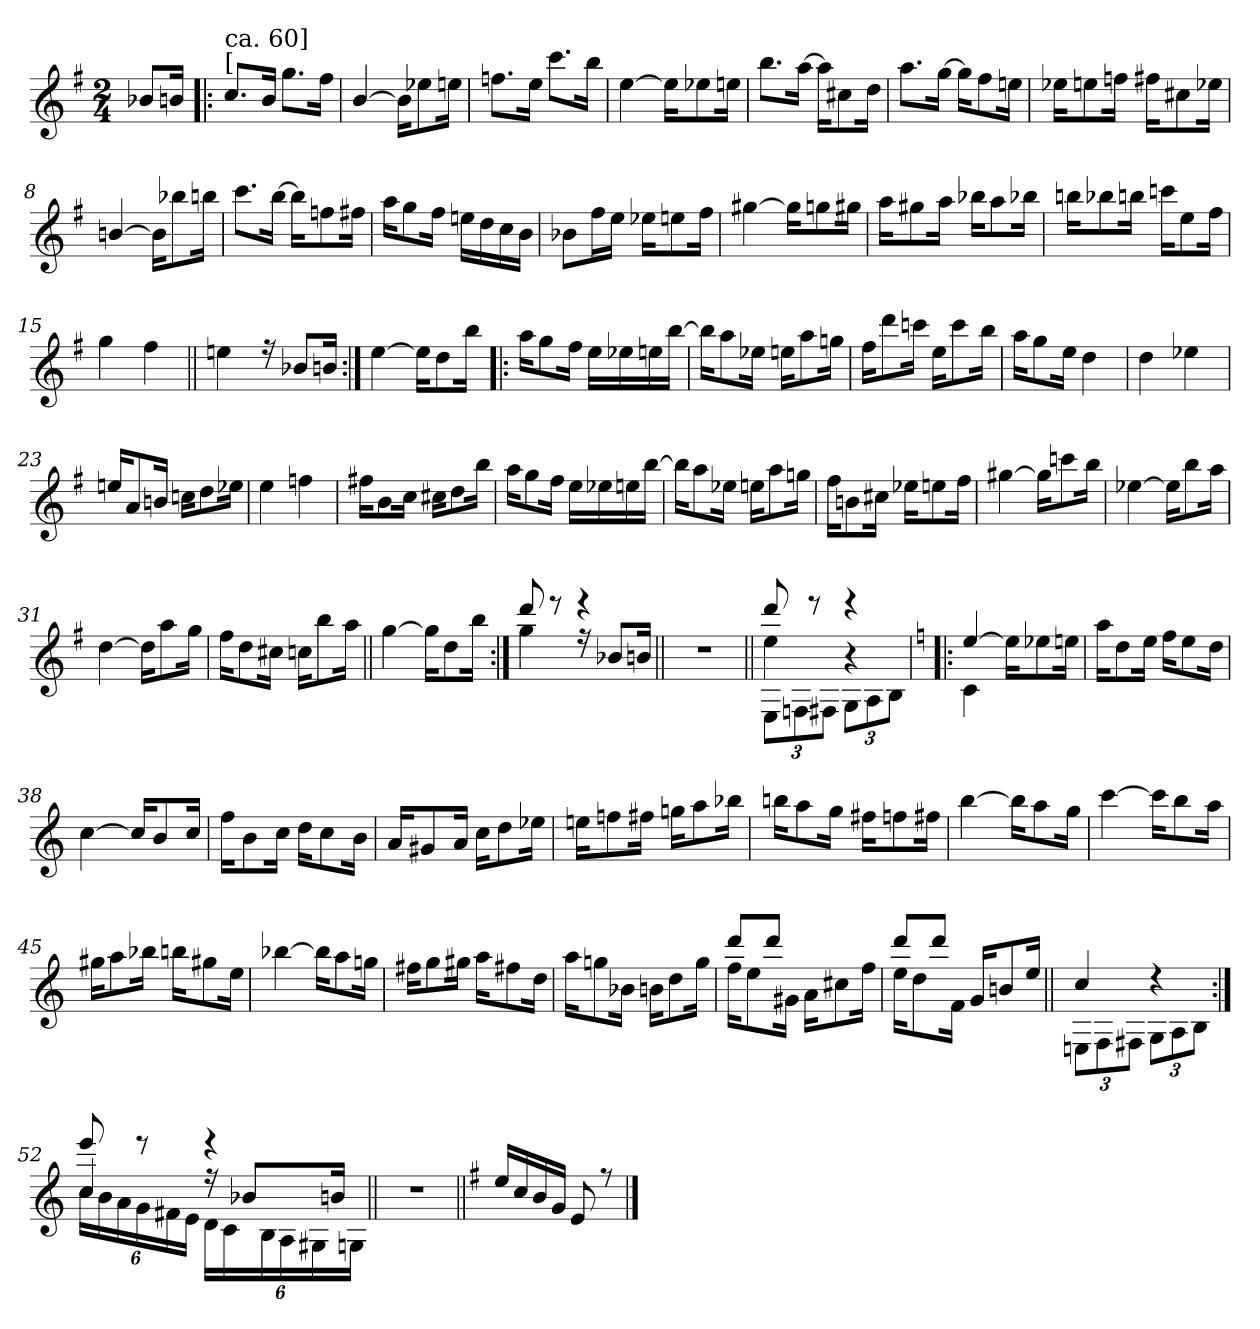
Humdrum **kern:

**kern
*part1
*staff1
*clefG2
*k[f#]
*G:
*M2/4
=
8b-X/L
16bn/Jk
=1!|:
*^
!LO:TX:a:t=[	!
!LO:TX:a:t=ca. 60]	!
8.cc/L	4ryy
16b/Jk	.
8.gg\L	4ryy
16ff#\Jk	.
=2	=2
[>4b/	2ryy
16b\KL]	.
8ee-X\	.
16een\Jk	.
=3	=3
8.ffn\L	4ryy
16ee\Jk	.
8.ccc\L	4ryy
16bb\Jk	.
=4	=4
[<4ee\	2ryy
16ee\KL]	.
8ee-X\	.
16een\Jk	.
!!LO:LB:g=z	!!
=5	=5
8.bb\L	4ryy
[<16aa\Jk	.
16aa\KL]	4ryy
8cc#X\	.
16dd\Jk	.
=6	=6
8.aa\L	4ryy
[<16gg\Jk	.
16gg\KL]	4ryy
8ff#\	.
16een\Jk	.
=7	=7
16ee-X\KL	4ryy
8een\	.
16ffn\Jk	.
16ff#X\KL	4ryy
8cc#X\	.
16ee-X\Jk	.
=8	=8
[>4bn/	2ryy
16b\KL]	.
8bb-X\	.
16bbn\Jk	.
!!LO:LB:g=z	!!
=9	=9
8.ccc\L	4ryy
[<16bb\Jk	.
16bb\KL]	4ryy
8ffn\	.
16ff#X\Jk	.
=10	=10
16aa\KL	2ryy
8gg\	.
16ff#\Jk	.
16een\LL	.
16dd\	.
16cc\	.
16b\JJ	.
=11	=11
8b-X\L	4ryy
16ff#\L	.
16ee\JJ	.
16ee-X\KL	4ryy
8een\	.
16ff#\Jk	.
=12	=12
[<4gg#X\	2ryy
16gg#\KL]	.
8ggn\	.
16gg#X\Jk	.
!!LO:LB:g=z	!!
=13	=13
16aa\KL	4ryy
8gg#X\	.
16aa\Jk	.
16bb-X\KL	4ryy
8aa\	.
16bb-X\Jk	.
=14	=14
16bbn\KL	4ryy
8bb-X\	.
16bbn\Jk	.
16cccn\KL	4ryy
8ee\	.
16ff#\Jk	.
=15	=15
4gg\	4ryy
4ff#\	4ryy
=16||	=16||
4een\	2ryy
16rff	.
8b-X/L	.
16bn/Jk	.
!!LO:LB:g=z	!!
=17:|!	=17:|!
[<4ee\	4ryy
16ee\KL]	4ryy
8dd\	.
16bb\Jk	.
=18!|:	=18!|:
16aa\KL	4ryy
8gg\	.
16ff#\Jk	.
16ee\LL	4ryy
16ee-X\	.
16een\	.
[<16bb\JJ	.
=19	=19
16bb\KL]	2ryy
8aa\	.
16ee-X\Jk	.
16een\KL	.
8aa\	.
16ggn\Jk	.
=20	=20
16ff#\KL	4ryy
8ddd\	.
16cccn\Jk	.
16ee\KL	4ryy
8ccc\	.
16bb\Jk	.
!!LO:LB:g=z	!!
=21	=21
16aa\KL	4ryy
8gg\	.
16ee\Jk	.
4dd\	4ryy
=22	=22
4dd\	4ryy
4ee-X\	4ryy
=23	=23
16een/KL	2ryy
8a/	.
16bn/Jk	.
16ccn\KL	.
8dd\	.
16ee-X\Jk	.
=24	=24
4ee\	4ryy
4ffn\	4ryy
!!LO:LB:g=z	!!
=25	=25
16ff#X\KL	2ryy
8b\	.
16cc\Jk	.
16cc#X\KL	.
8dd\	.
16bb\Jk	.
=26	=26
16aa\KL	4ryy
8gg\	.
16ff#\Jk	.
16ee\LL	4ryy
16ee-X\	.
16een\	.
[<16bb\JJ	.
=27	=27
16bb\KL]	4ryy
8aa\	.
16ee-X\Jk	.
16een\KL	4ryy
8aa\	.
16ggn\Jk	.
=28	=28
16ff#\KL	4ryy
8bn\	.
16cc#X\Jk	.
16ee-X\KL	4ryy
8een\	.
16ff#\Jk	.
!!LO:LB:g=z	!!
=29	=29
[<4gg#X\	2ryy
16gg#\KL]	.
8cccn\	.
16bb\Jk	.
=30	=30
[<4ee-X\	4ryy
16ee-\KL]	4ryy
8bb\	.
16aa\Jk	.
=31	=31
[<4dd\	4ryy
16dd\KL]	4ryy
8aa\	.
16gg\Jk	.
=32	=32
16ff#\KL	4ryy
8dd\	.
16cc#X\Jk	.
16ccn\KL	4ryy
8bb\	.
16aa\Jk	.
!!LO:PB:g=z	!!
=33||	=33||
[<4gg\	4ryy
16gg\KL]	4ryy
8dd\	.
16bb\Jk	.
=34:|!	=34:|!
*	*^
4gg\	8ryy	8ddd!/
.	8ryy	8rddd
16r	4ryy	4rddd
8b-X/L	.	.
16bn/Jk	.	.
*v	*v	*v
=34X341||
2r
=35||
*^
*	*^
*	*	*^
4ee\	12E\L	8ryy	8ddd!/
.	12Fn\	.	.
.	.	8ryy	8rddd
.	12F#X\J	.	.
4r	12G\L	4ryy	4rddd
.	12A\	.	.
.	12B\J	.	.
*v	*v	*v	*v
!!LO:LB:g=z
=36!|:
*k[]
*C:
*^
*	*^
[>4ee/	4c\	2ryy
16ee\KL]	4ryy	.
8ee-X\	.	.
16een\Jk	.	.
*	*v	*v
=37	=37
16aa\KL	4ryy
8dd\	.
16ee\Jk	.
16ff\KL	4ryy
8ee\	.
16dd\Jk	.
=38	=38
[<4cc\	4ryy
16cc/KL]	4ryy
8b/	.
16cc/Jk	.
=39	=39
16ff\KL	4ryy
8b\	.
16cc\Jk	.
16dd\KL	4ryy
8cc\	.
16b\Jk	.
!!LO:LB:g=z	!!
=40	=40
16a/KL	4ryy
8g#X/	.
16a/Jk	.
16cc\KL	4ryy
8dd\	.
16ee-X\Jk	.
=41	=41
16een\KL	2ryy
8ffn\	.
16ff#X\Jk	.
16ggn\KL	.
8aa\	.
16bb-X\Jk	.
=42	=42
16bbn\KL	4ryy
8aa\	.
16gg\Jk	.
16ff#X\KL	4ryy
8ffn\	.
16ff#X\Jk	.
=43	=43
[<4bb\	4ryy
16bb\KL]	4ryy
8aa\	.
16gg\Jk	.
!!LO:LB:g=z	!!
=44	=44
[<4ccc\	2ryy
16ccc\KL]	.
8bb\	.
16aa\Jk	.
=45	=45
16gg#X\KL	2ryy
8aa\	.
16bb-X\Jk	.
16bbn\KL	.
8gg#X\	.
16ee\Jk	.
=46	=46
[<4bb-X\	4ryy
16bb-\KL]	4ryy
8aa\	.
16ggn\Jk	.
=47	=47
16ff#X\KL	2ryy
8gg\	.
16gg#X\Jk	.
16aa\KL	.
8ff#X\	.
16dd\Jk	.
!!LO:LB:g=z	!!
=48	=48
16aa\KL	4ryy
8ggn\	.
16b-X\Jk	.
16bn\KL	4ryy
8dd\	.
16gg\Jk	.
=49	=49
*	*^
16ff\KL	8ryy	8ddd!/L
8ee\	.	.
.	8ryy	8ddd!/J
16g#X\Jk	.	.
16a\KL	4ryy	4ryy
8cc#X\	.	.
16ff\Jk	.	.
=50	=50	=50
16ee\KL	8ryy	8ddd!/L
8dd\	.	.
.	8ryy	8ddd!/J
16f\Jk	.	.
16g/KL	4ryy	4ryy
8bn/	.	.
16ee/Jk	.	.
=51||	=51||	=51||
4cc/	12En\L	4ryy
.	12F\	.
.	12F#X\J	.
4r	12G\L	4ryy
.	12A\	.
.	12B\J	.
!!LO:LB:g=z	!!	!!
=52:|!	=52:|!	=52:|!
*	*	*^
4cc/	24cc\LL	2ryy	8eee!/
.	24b\	.	.
.	24a\	.	.
.	24g\	.	8rddd
.	24f#X\	.	.
.	24e\JJ	.	.
16ree	24d\LL	.	4rddd
.	24c\	.	.
8b-X/L	.	.	.
.	24B\	.	.
.	24A\	.	.
.	24G#X\	.	.
16bn/Jk	.	.	.
.	24Gn\JJ	.	.
*v	*v	*v	*v
=52X522||
2r
=53||
*k[f#]
*G:
*^
16ee/LL	2ryy
16cc/	.
16b/	.
16g/JJ	.
8e/	.
8rff	.
*v	*v
==
*-
